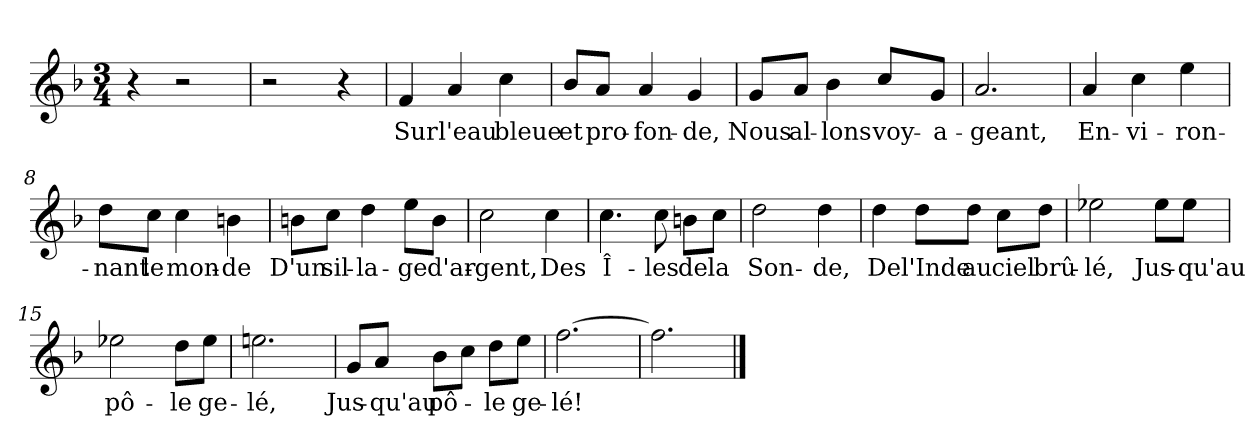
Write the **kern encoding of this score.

**kern	**text
*part1	*part1
*staff1	*staff1
*clefG2	*
*k[b-]	*
*M3/4	*
=1	=1
4r	.
2r	.
=2	=2
2r	.
4r	.
=3	=3
!	!LO:LY:b
4f/	Sur
!	!LO:LY:b
4a/	l'eau
!	!LO:LY:b
4cc\	bleue
=4	=4
!	!LO:LY:b
8b-/L	et
!	!LO:LY:b
8a/J	pro-
!	!LO:LY:b
4a/	-fon-
!	!LO:LY:b
4g/	-de,
=5	=5
!	!LO:LY:b
8g/L	Nous
!	!LO:LY:b
8a/J	al-
!	!LO:LY:b
4b-\	-lons
!	!LO:LY:b
8cc/L	voy-
!	!LO:LY:b
8g/J	-a-
=6	=6
!	!LO:LY:b
2.a/	-geant,
=7	=7
!	!LO:LY:b
4a/	En-
!	!LO:LY:b
4cc\	-vi-
!	!LO:LY:b
4ee\	-ron-
=8	=8
!	!LO:LY:b
8dd\L	-nant
!	!LO:LY:b
8cc\J	le
!	!LO:LY:b
4cc\	mon-
!	!LO:LY:b
4bn\	-de
!!LO:LB:g=z
=9	=9
!	!LO:LY:b
8bn\L	D'un
!	!LO:LY:b
8cc\J	sil-
!	!LO:LY:b
4dd\	-la-
!	!LO:LY:b
8ee\L	-ge
!	!LO:LY:b
8b\J	d'ar-
=10	=10
!	!LO:LY:b
2cc\	-gent,
!	!LO:LY:b
4cc\	Des
=11	=11
!	!LO:LY:b
4.cc\	Î-
!	!LO:LY:b
8cc\	-les
!	!LO:LY:b
8bn\L	de
!	!LO:LY:b
8cc\J	la
=12	=12
!	!LO:LY:b
2dd\	Son-
!	!LO:LY:b
4dd\	-de,
=13	=13
!	!LO:LY:b
4dd\	De
!	!LO:LY:b
8dd\L	l'Inde
!	!LO:LY:b
8dd\J	au
!	!LO:LY:b
8cc\L	ciel
!	!LO:LY:b
8dd\J	brû-
=14	=14
!	!LO:LY:b
2ee-X\	-lé,
!	!LO:LY:b
8ee-\L	Jus-
!	!LO:LY:b
8ee-\J	-qu'au
=15	=15
!	!LO:LY:b
2ee-X\	pô-
!	!LO:LY:b
8dd\L	-le
!	!LO:LY:b
8ee-\J	ge-
=16	=16
!	!LO:LY:b
2.een\	-lé,
!!LO:LB:g=z
=17	=17
!	!LO:LY:b
8g/L	Jus-
!	!LO:LY:b
8a/J	-qu'au
!	!LO:LY:b
8b-\L	pô-
8cc\J	.
!	!LO:LY:b
8dd\L	-le
!	!LO:LY:b
8ee\J	ge-
=18	=18
!	!LO:LY:b
[2.ff\	-lé!
=19	=19
2.ff\]	.
==	==
*-	*-
